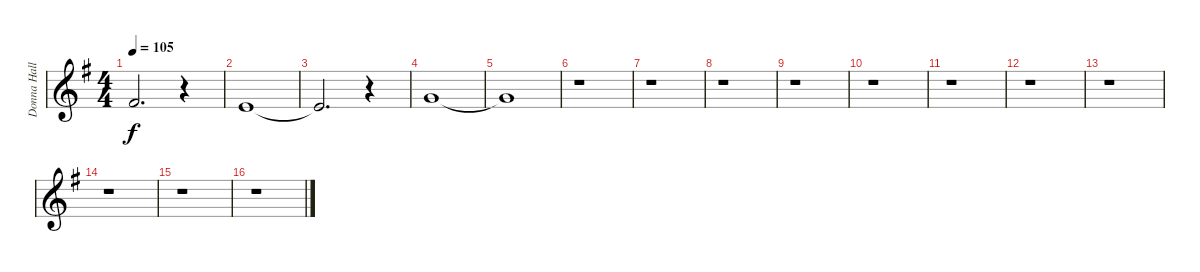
\track ("Donna Hall Vocals" "Donna Hall") {instrument lead3calliope}
\staff {score}
\tuning (E4 B3 G3 D3 A2 E2) {hide}
\ts (4 4)
\tempo 105
\clef g2
\ks g
2.1{t}.2{d dy f} r.4 |
0.1.1 |
0.1{t}.2{d} r.4 |
3.1.1 |
3.1{t}.1 |
r.1 |
r.1 |
r.1 |
r.1 |
r.1 |
r.1 |
r.1 |
r.1 |
r.1 |
r.1 |
r.1
